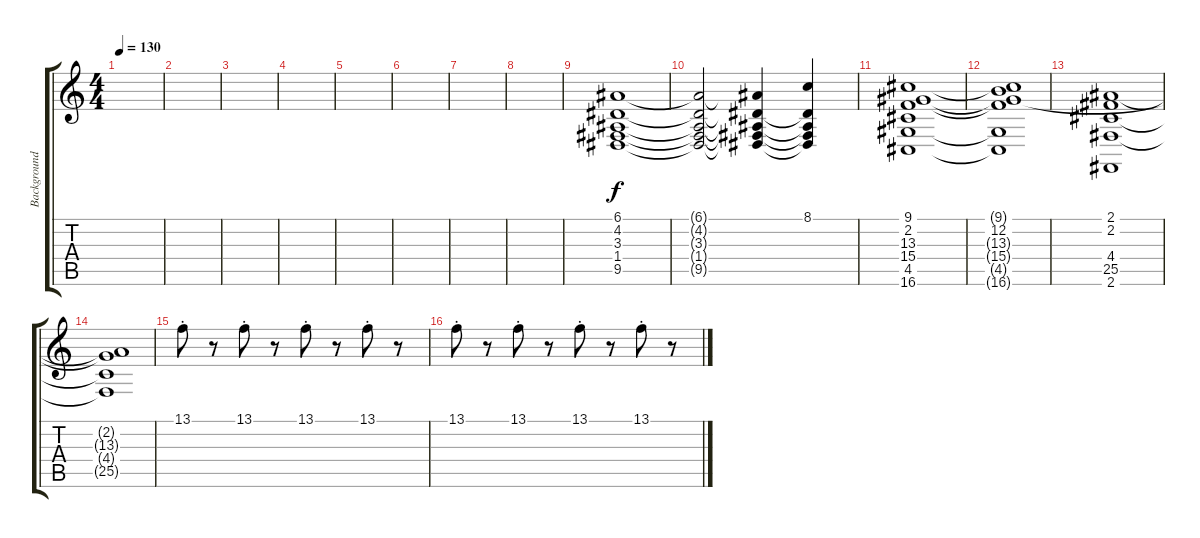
\track ("Background Vocals" "Background") {instrument choiraahs}
\staff {score tabs}
\tuning (E4 B3 G3 D3 A2 E2) {hide}
\ts (4 4)
\tempo 130
\clef g2
\ks c
|
|
|
|
|
|
|
|
(6.1 4.2 3.3 1.4 9.5).1 |
(6.1{t} 4.2{t} 3.3{t} 1.4{t} 9.5{t}).2 (6.1{t} 4.2{t} 3.3{t} 1.4{t} 9.5{t}).4 (8.1 4.2{t} 3.3{t} 1.4{t} 9.5{t}).4 |
(9.1 2.2 13.3 15.4 4.5 16.6).1 |
(9.1{t} 12.2 13.3{t} 15.4{t} 4.5{t} 16.6{t}).1 |
(2.1 2.2 4.4 25.5 2.6).1 |
(2.2{t} 13.3{t} 4.4{t} 25.5{t}).1 |
13.1{st}.8 r.8 13.1{st}.8 r.8 13.1{st}.8 r.8 13.1{st}.8 r.8 |
13.1{st}.8 r.8 13.1{st}.8 r.8 13.1{st}.8 r.8 13.1{st}.8 r.8
